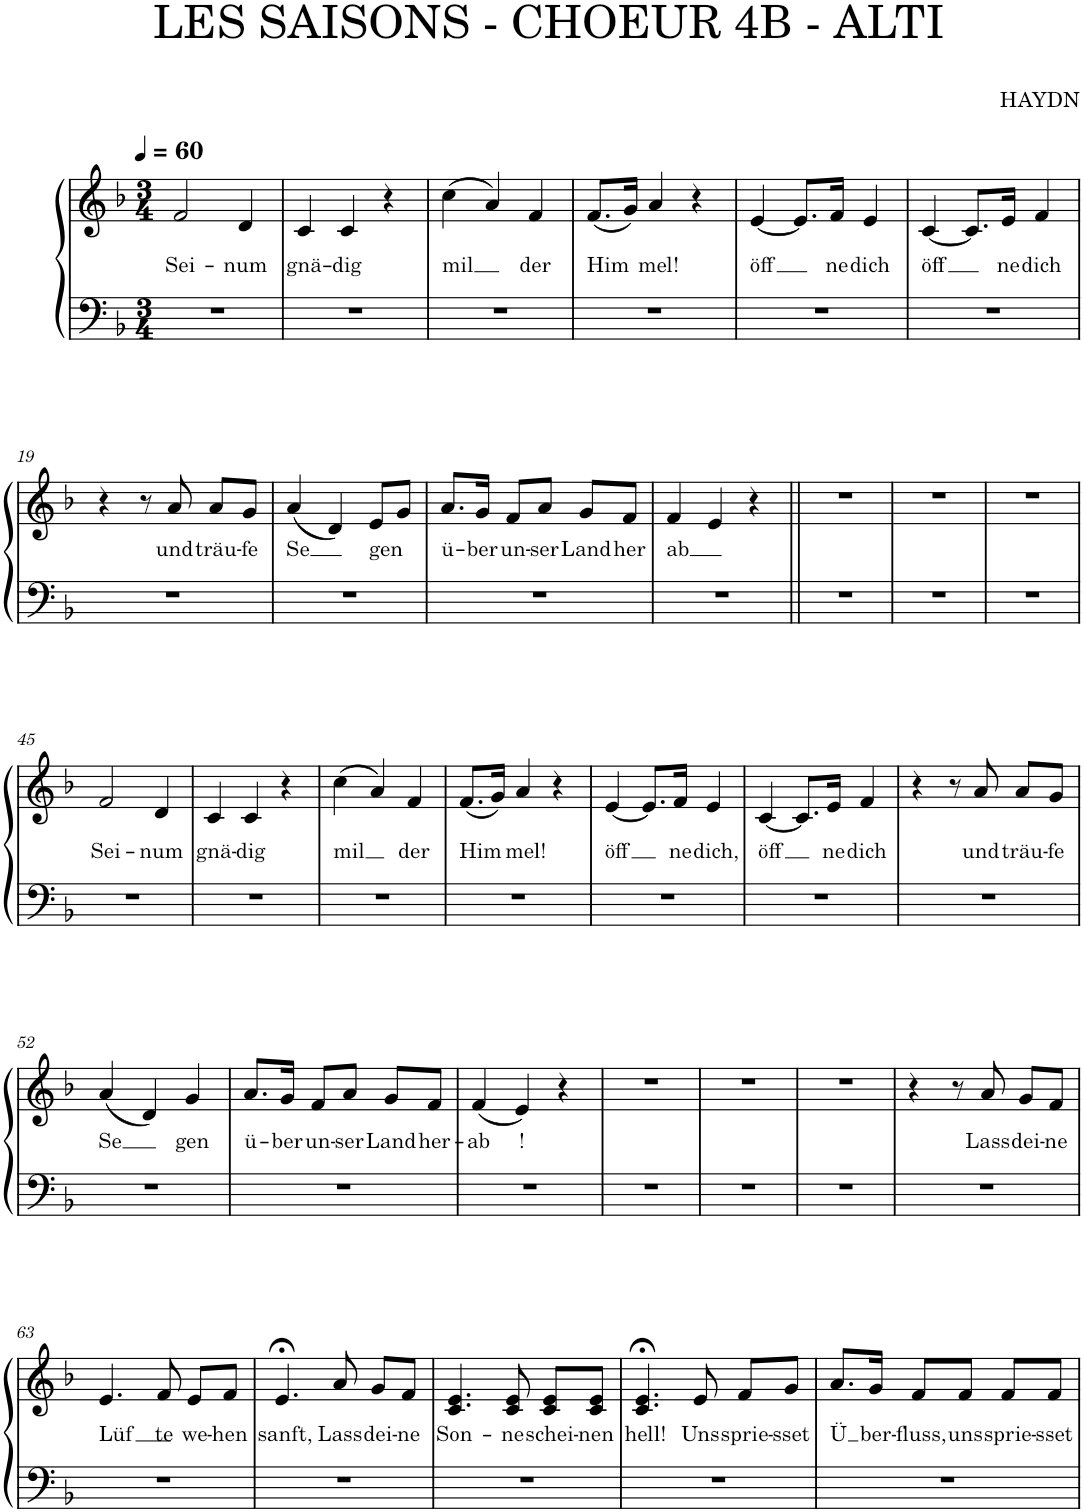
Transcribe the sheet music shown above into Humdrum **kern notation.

**kern	**kern	**text
*part1	*part1	*part1
*staff2	*staff1	*staff1
*I"Piano	*	*
*I'Pno.	*	*
*clefF4	*clefG2	*
*k[b-]	*k[b-]	*
*M3/4	*M3/4	*
*MM60	*MM60	*
=13	=13	=13
!	!	!LO:LY:b
2.r	2f/	Sei-
!	!	!LO:LY:b
.	4d/	-num
=14	=14	=14
!	!	!LO:LY:b
2.r	4c/	gnä-
!	!	!LO:LY:b
.	4c/	-dig
.	4r	.
=15	=15	=15
!	!	!LO:LY:b
2.r	(4cc\	mil
.	4a/)	.
!	!	!LO:LY:b
.	4f/	der
=16	=16	=16
!	!	!LO:LY:b
2.r	(8.f/L	Him
.	16g/Jk)	.
!	!	!LO:LY:b
.	4a/	mel!
.	4r	.
=17	=17	=17
!	!	!LO:LY:b
2.r	[4e/	öff
.	8.e/L]	.
!	!	!LO:LY:b
.	16f/Jk	ne
!	!	!LO:LY:b
.	4e/	dich
=18	=18	=18
!	!	!LO:LY:b
2.r	[4c/	öff
.	8.c/L]	.
!	!	!LO:LY:b
.	16e/Jk	ne
!	!	!LO:LY:b
.	4f/	dich
!!LO:LB:g=z
=19	=19	=19
2.r	4r	.
.	8r	.
!	!	!LO:LY:b
.	8a/	und
!	!	!LO:LY:b
.	8a/L	träu-
!	!	!LO:LY:b
.	8g/J	-fe
=20	=20	=20
!	!	!LO:LY:b
2.r	(4a/	Se
.	4d/)	.
!	!	!LO:LY:b
.	8e/L	gen
.	8g/J	.
=21	=21	=21
!	!	!LO:LY:b
2.r	8.a/L	ü-
!	!	!LO:LY:b
.	16g/Jk	-ber
!	!	!LO:LY:b
.	8f/L	un-
!	!	!LO:LY:b
.	8a/J	-ser
!	!	!LO:LY:b
.	8g/L	Land
!	!	!LO:LY:b
.	8f/J	her
=22	=22	=22
!	!	!LO:LY:b
2.r	4f/	ab
.	4e/	.
.	4r	.
=42||	=42||	=42||
2.r	2.r	.
=43	=43	=43
2.r	2.r	.
=44	=44	=44
2.r	2.r	.
!!LO:LB:g=z
=45	=45	=45
!	!	!LO:LY:b
2.r	2f/	Sei-
!	!	!LO:LY:b
.	4d/	-num
=46	=46	=46
!	!	!LO:LY:b
2.r	4c/	gnä-
!	!	!LO:LY:b
.	4c/	-dig
.	4r	.
=47	=47	=47
!	!	!LO:LY:b
2.r	(4cc\	mil
.	4a/)	.
!	!	!LO:LY:b
.	4f/	der
=48	=48	=48
!	!	!LO:LY:b
2.r	(8.f/L	Him
.	16g/Jk)	.
!	!	!LO:LY:b
.	4a/	mel!
.	4r	.
=49	=49	=49
!	!	!LO:LY:b
2.r	[4e/	öff
.	8.e/L]	.
!	!	!LO:LY:b
.	16f/Jk	ne
!	!	!LO:LY:b
.	4e/	dich,
=50	=50	=50
!	!	!LO:LY:b
2.r	[4c/	öff
.	8.c/L]	.
!	!	!LO:LY:b
.	16e/Jk	ne
!	!	!LO:LY:b
.	4f/	dich
=51	=51	=51
2.r	4r	.
.	8r	.
!	!	!LO:LY:b
.	8a/	und
!	!	!LO:LY:b
.	8a/L	träu-
!	!	!LO:LY:b
.	8g/J	-fe
!!LO:LB:g=z
=52	=52	=52
!	!	!LO:LY:b
2.r	(4a/	Se
.	4d/)	.
!	!	!LO:LY:b
.	4g/	gen
=53	=53	=53
!	!	!LO:LY:b
2.r	8.a/L	ü-
!	!	!LO:LY:b
.	16g/Jk	-ber
!	!	!LO:LY:b
.	8f/L	un-
!	!	!LO:LY:b
.	8a/J	-ser
!	!	!LO:LY:b
.	8g/L	Land
!	!	!LO:LY:b
.	8f/J	her-
=54	=54	=54
!	!	!LO:LY:b
2.r	(4f/	-ab
!	!	!LO:LY:b
.	4e/)	\!
.	4r	.
=56	=56	=56
2.r	2.r	.
=57	=57	=57
2.r	2.r	.
=58	=58	=58
2.r	2.r	.
=62	=62	=62
2.r	4r	.
.	8r	.
!	!	!LO:LY:b
.	8a/	Lass
!	!	!LO:LY:b
.	8g/L	dei-
!	!	!LO:LY:b
.	8f/J	-ne
!!LO:LB:g=z
=63	=63	=63
!	!	!LO:LY:b
2.r	4.e/	Lüf
!	!	!LO:LY:b
.	8f/	te
!	!	!LO:LY:b
.	8e/L	we-
!	!	!LO:LY:b
.	8f/J	-hen
=64	=64	=64
!	!	!LO:LY:b
2.r	4.e;</	sanft,
!	!	!LO:LY:b
.	8a/	Lass
!	!	!LO:LY:b
.	8g/L	dei-
!	!	!LO:LY:b
.	8f/J	-ne
=65	=65	=65
!	!	!LO:LY:b
2.r	4.c/ 4.e/	Son-
!	!	!LO:LY:b
.	8c/ 8e/	-ne
!	!	!LO:LY:b
.	8c/ 8e/L	schei-
!	!	!LO:LY:b
.	8c/ 8e/J	-nen
=66	=66	=66
!	!	!LO:LY:b
2.r	4.c/;< 4.e/;<	hell!
!	!	!LO:LY:b
.	8e/	Uns
!	!	!LO:LY:b
.	8f/L	sprie-
!	!	!LO:LY:b
.	8g/J	-sset
=67	=67	=67
!	!	!LO:LY:b
2.r	8.a/L	Ü
!	!	!LO:LY:b
.	16g/Jk	ber-
!	!	!LO:LY:b
.	8f/L	-fluss,
!	!	!LO:LY:b
.	8f/J	uns
!	!	!LO:LY:b
.	8f/L	sprie-
!	!	!LO:LY:b
.	8f/J	-sset
=	=	=
*-	*-	*-
